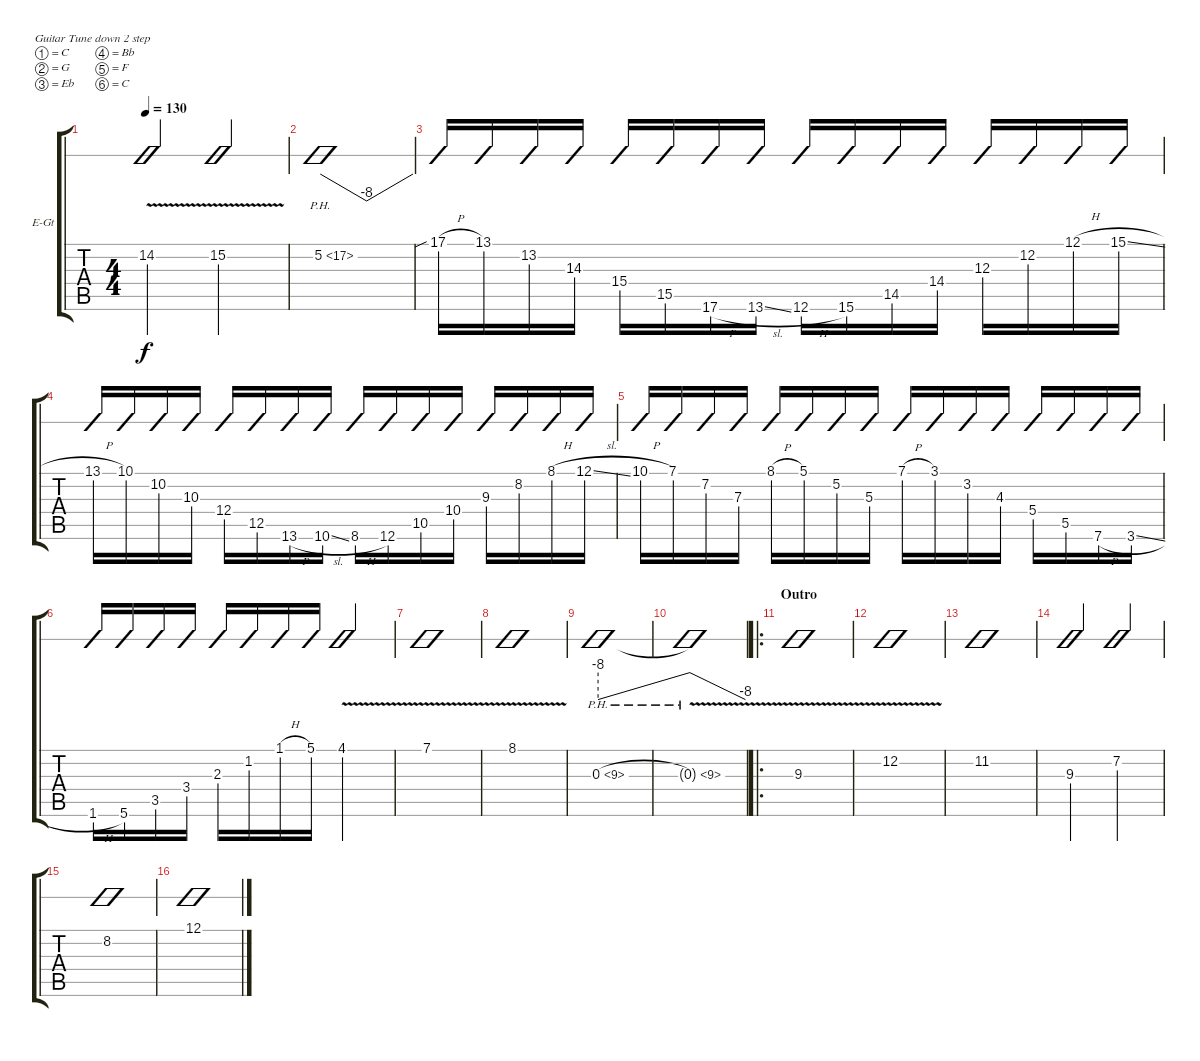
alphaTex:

\bracketExtendMode groupsimilarinstruments
\firstSystemTrackNameOrientation horizontal
\otherSystemsTrackNameOrientation horizontal
\track ("Guitar Solo" "E-Gt") {instrument distortionguitar}
\staff {tabs slash}
\tuning (C4 G3 Eb3 Bb2 F2 C2)
\ts (4 4)
\tempo 130
\clef g2
\ks c
14.2{v}.2{dy f} 15.2{v}.2 |
5.2{ph 12}.1{tbe (dip default 0 0 15 -32 55.8 0)} |
17.1{sib h}.16 13.1.16 13.2.16 14.3.16 15.4.16 15.5.16 17.6{h}.16 13.6{sl}.16 12.6{h}.16 15.6.16 14.5.16 14.4.16 12.3.16 12.2.16 12.1{h}.16 15.1{sl}.16 |
13.1{h}.16 10.1.16 10.2.16 10.3.16 12.4.16 12.5.16 13.6{h}.16 10.6{sl}.16 8.6{h}.16 12.6.16 10.5.16 10.4.16 9.3.16 8.2.16 8.1{h}.16 12.1{sl}.16 |
10.1{h}.16 7.1.16 7.2.16 7.3.16 8.1{h}.16 5.1.16 5.2.16 5.3.16 7.1{h}.16 3.1.16 3.2.16 4.3.16 5.4.16 5.5.16 7.6{h}.16 3.6{sl}.16 |
1.6{h}.16 5.6.16 3.5.16 3.4.16 2.3.16 1.2.16 1.1{h}.16 5.1.16 4.1{v}.2 |
7.1{v}.1 |
8.1{v}.1 |
0.3{ph 9}.1{tbe (predivedive default 0 -32 30 0)} |
0.3{ph 9 v t}.1{tbe (dive default 30 0 59.4 -32)} |
\ro
\section ("" "Outro")
9.3{v}.1 |
12.2{v}.1 |
11.2.1 |
9.3.2 7.2.2 |
8.2.1 |
12.1.1
